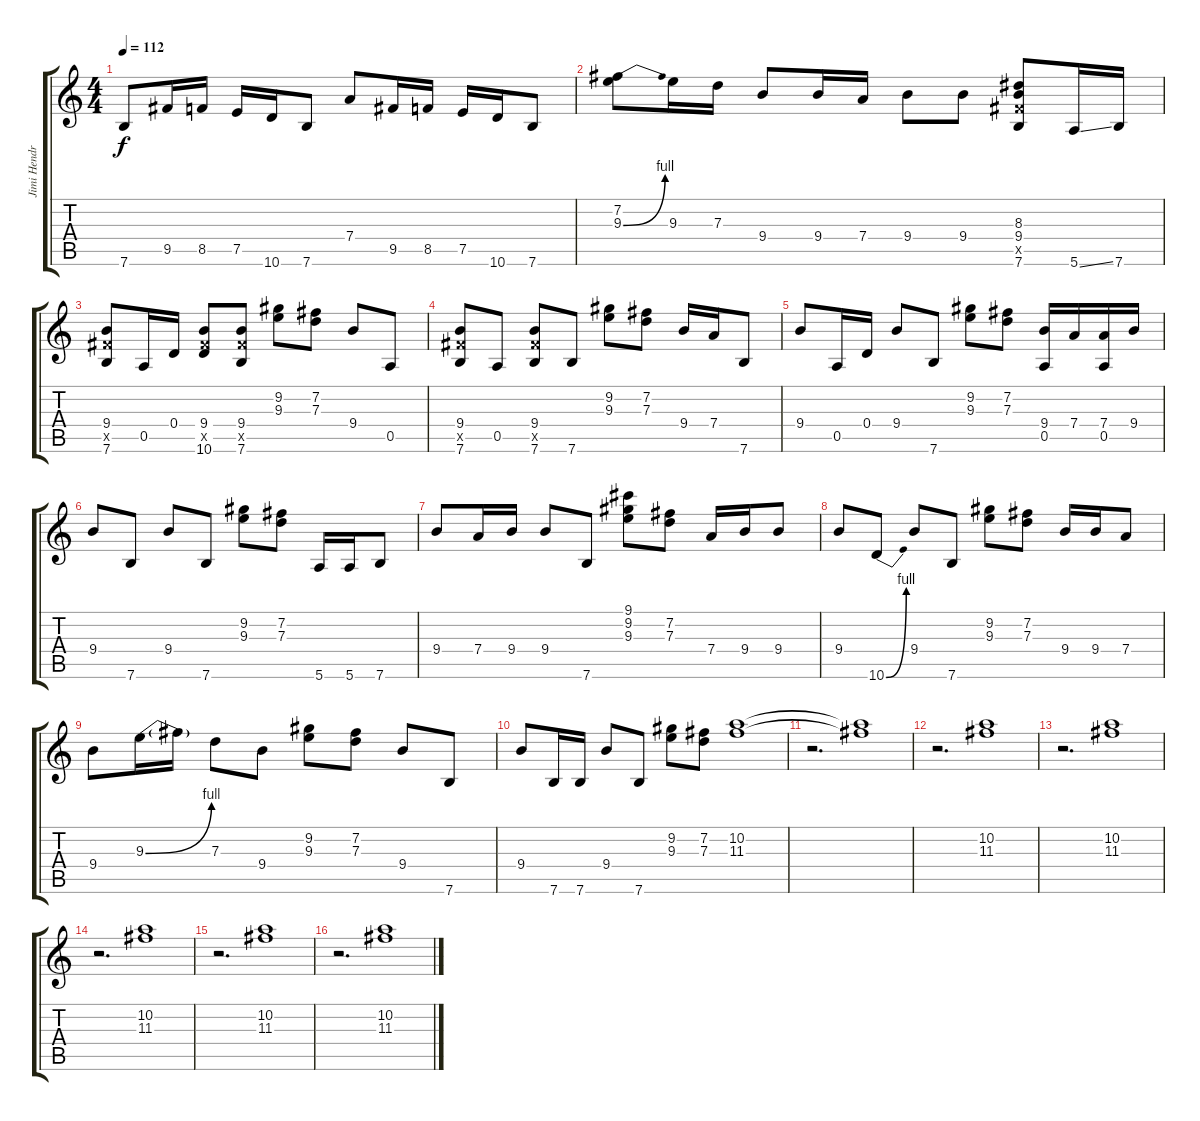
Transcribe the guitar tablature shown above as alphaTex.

\track ("Jimi Hendrix (Rhythm)" "Jimi Hendr") {instrument distortionguitar}
\staff {score tabs}
\tuning (E4 B3 G3 D3 A2 E2) {hide}
\ts (4 4)
\tempo 112
\clef g2
\ks c
7.6.8{dy f} 9.5.16 8.5.16 7.5.16 10.6.16 7.6.8 7.4.8 9.5.16 8.5.16 7.5.16 10.6.16 7.6.8 |
(7.2 9.3{be (bend 0 0 60 4)}).8 9.3.16 7.3.16 9.4.8 9.4.16 7.4.16 9.4.8 9.4.8 (8.3 9.4 9.5{x} 7.6).8 5.6{ss}.16 7.6.16 |
(9.4 9.5{x} 7.6).8 0.5.16 0.4.16 (9.4 9.5{x} 10.6).8 (9.4 9.5{x} 7.6).8 (9.2 9.3).8 (7.2 7.3).8 9.4.8 0.5.8 |
(9.4 9.5{x} 7.6).8 0.5.8 (9.4 9.5{x} 7.6).8 7.6.8 (9.2 9.3).8 (7.2 7.3).8 9.4.16 7.4.16 7.6.8 |
9.4.8 0.5.16 0.4.16 9.4.8 7.6.8 (9.2 9.3).8 (7.2 7.3).8 (9.4 0.5).16 7.4.16 (7.4 0.5).16 9.4.16 |
9.4.8 7.6.8 9.4.8 7.6.8 (9.2 9.3).8 (7.2 7.3).8 5.6.16 5.6.16 7.6.8 |
9.4.8 7.4.16 9.4.16 9.4.8 7.6.8 (9.1 9.2 9.3).8 (7.2 7.3).8 7.4.16 9.4.16 9.4.8 |
9.4.8 10.6{be (bend 0 0 60 4)}.8 9.4.8 7.6.8 (9.2 9.3).8 (7.2 7.3).8 9.4.16 9.4.16 7.4.8 |
9.4.8 9.3{be (bend 0 0 60 4)}.16 9.3{t}.16 7.3.8 9.4.8 (9.2 9.3).8 (7.2 7.3).8 9.4.8 7.6.8 |
9.4.8 7.6.16 7.6.16 9.4.8 7.6.8 (9.2 9.3).8 (7.2 7.3).8 (10.2 11.3).1 |
r.2{d} (10.2{t} 11.3{t}).1 |
r.2{d} (10.2 11.3).1 |
r.2{d} (10.2 11.3).1 |
r.2{d} (10.2 11.3).1 |
r.2{d} (10.2 11.3).1 |
r.2{d} (10.2 11.3).1
